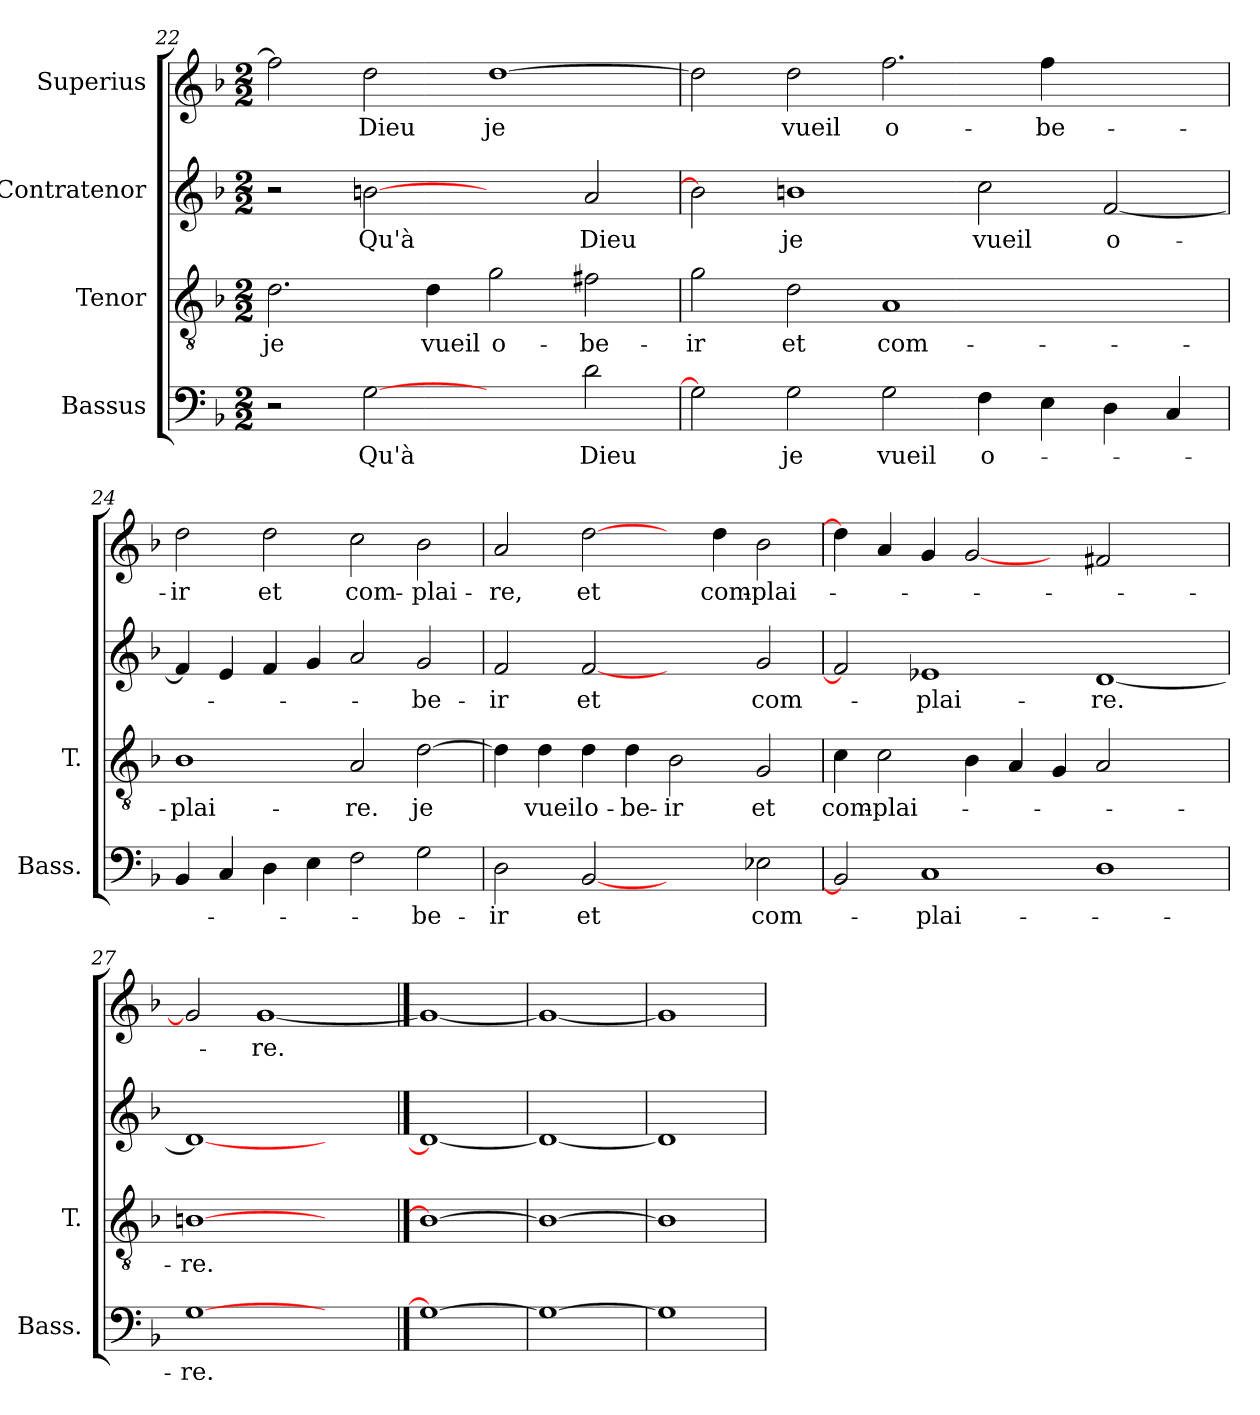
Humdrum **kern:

**kern	**text	**kern	**text	**kern	**text	**kern	**text
*part4	*part4	*part3	*part3	*part2	*part2	*part1	*part1
*staff4	*staff4	*staff3	*staff3	*staff2	*staff2	*staff1	*staff1
*I"Bassus	*	*I"Tenor	*	*I"Contratenor	*	*I"Superius	*
*I'Bass.	*	*I'T.	*	*	*	*	*
*clefF4	*	*clefGv2	*	*clefG2	*	*clefG2	*
*	*	*ITrd7c12	*	*	*	*	*
*k[b-]	*	*k[b-]	*	*k[b-]	*	*k[b-]	*
*F:	*	*F:	*	*F:	*	*F:	*
*M2/2	*	*M2/2	*	*M2/2	*	*M2/2	*
=22	=22	=22	=22	=22	=22	=22	=22
2r	.	2.D\	je	2r	.	2ff\]	.
[2G\	Qu'à	.	.	[2bn\	Qu'à	2dd\	Dieu
.	.	4D\	vueil	.	.	.	.
2ryy	.	2G\	o-	2ryy	.	[1dd\	je
2d\	Dieu	2F#X\	-be-	2a/	Dieu	.	.
!!LO:LB:g=z
=23	=23	=23	=23	=23	=23	=23	=23
2G\]	.	2G\	-ir	2b\]	.	2dd\]	.
2G\	je	2D\	et	1bn\	je	2dd\	vueil
2G\	vueil	1AA/	com-	.	.	2.ff\	o-
4F\	o-	.	.	2cc\	vueil	.	.
4E\	.	.	.	.	.	4ff\	-be-
4D\	.	2ryy	.	[2f/	o-	2ryy	.
4C/	.	.	.	.	.	.	.
=24	=24	=24	=24	=24	=24	=24	=24
4BB-/	.	1BB-\	-plai-	4f/]	.	2dd\	-ir
4C/	.	.	.	4e/	.	.	.
4D\	.	.	.	4f/	.	2dd\	et
4E\	.	.	.	4g/	.	.	.
2F\	.	2AA/	-re.	2a/	.	2cc\	com-
2G\	-be-	[2D\	je	2g/	-be-	2b-\	-plai-
!!LO:LB:g=z
=25	=25	=25	=25	=25	=25	=25	=25
2D\	-ir	4D\]	.	2f/	-ir	2a/	-re,
.	.	4D\	vueil	.	.	.	.
[2BB-/	et	4D\	o-	[2f/	et	[2dd\	et
.	.	4D\	-be-	.	.	.	.
2ryy	.	2BB-\	-ir	2ryy	.	4ryy	.
.	.	.	.	.	.	4dd\	com-
2E-X\	com-	2GG/	et	2g/	com-	2b-\	-plai-
=26	=26	=26	=26	=26	=26	=26	=26
2BB-/]	.	4C\	com-	2f/]	.	4dd\]	.
.	.	2C\	-plai-	.	.	4a/	.
1C/	-plai-	.	.	1e-X/	-plai-	4g/	.
.	.	4BB-\	.	.	.	[2g/	.
.	.	4AA/	.	.	.	.	.
.	.	4GG/	.	.	.	4ryy	.
1D\	.	2AA/	.	[1d/	-re.	2f#X/	.
.	.	2ryy	.	.	.	2ryy	.
=27	=27	=27	=27	=27	=27	=27	=27
[1G\	-re.	[1BBn\	-re.	1d/_	.	2g/]	.
.	.	.	.	.	.	[1g/	-re.
2ryy	.	2ryy	.	2ryy	.	.	.
==28	==28	==28	==28	==28	==28	==28	==28
1G\_	.	1BB\_	.	1d/_	.	1g/_	.
=29	=29	=29	=29	=29	=29	=29	=29
1G\_	.	1BB\_	.	1d/_	.	1g/_	.
=30	=30	=30	=30	=30	=30	=30	=30
1G\]	.	1BB\]	.	1d/]	.	1g/]	.
=	=	=	=	=	=	=	=
*-	*-	*-	*-	*-	*-	*-	*-
